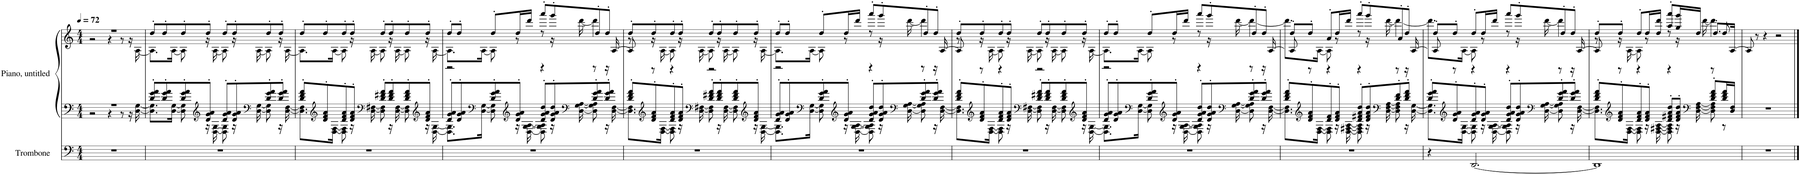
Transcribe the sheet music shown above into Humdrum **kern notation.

**kern	**kern	**kern
*part2	*part1	*part1
*staff3	*staff2	*staff1
*I"Trombone	*I"Piano, untitled	*
*I'Tbn.	*I'Pno.	*
*clefF4	*clefF4	*clefG2
*k[]	*k[]	*k[]
*M4/4	*M4/4	*M4/4
*MM72	*MM72	*MM72
=1	=1	=1
*	*^	*^
1r	1r	2r	1r	2r
.	.	4r	.	4r
.	.	8r	.	8r
.	.	16r	.	16r
.	.	[16D\ [16G\	.	[16A\
=2	=2	=2	=2	=2
1r	8d/' 8g/' 8a/'L	8.D\] 8.G\]L	8dd'/L	8.A\L]
.	8d/' 8g/' 8a/'	.	8dd'/	.
.	.	[16D\ [16G\Jk	.	[16A\Jk
.	8d/' 8g/' 8a/'	8D\] 8G\]	8dd'/	8A\]
*	*clefG2	*	*	*
.	8d/' 8g/' 8a/'J	16r	8dd'/J	16r
.	.	[16D\ [16G\	.	[16A\
.	8d/' 8g/' 8a/'L	8D\] 8G\]	8dd'/L	8A\]
.	8d/' 8g/' 8a/'	16r	8dd'/	16r
*	*clefF4	*	*	*
.	.	[16D\ [16G\	.	[16A\
.	8d/' 8g/' 8a/'	8D\] 8G\]	8dd'/	8A\]
.	8d/' 8g/' 8a/'J	16r	8dd'/J	16r
.	.	[16D\ [16F\	.	[16A\
=3	=3	=3	=3	=3
1r	8d/' 8f/' 8a/'L	8.D\] 8.F\]L	8dd'/L	8.A\L]
*	*clefG2	*	*	*
.	8d/' 8f/' 8a/'	.	8dd'/	.
.	.	[16D\ [16F\Jk	.	[16A\Jk
.	8d/' 8f/' 8a/'	8D\] 8F\]	8dd'/	8A\]
.	8d/' 8f/' 8a/'J	16r	8dd'/J	16r
*	*clefF4	*	*	*
.	.	[16D\ [16F#X\	.	[16A\
.	8d/' 8f#X/' 8a/'L	8D\] 8F#\]	8dd'/L	8A\]
.	8d/' 8f#/' 8a/'	16r	8dd'/	16r
.	.	[16D\ [16F#\	.	[16A\
.	8d/' 8f#/' 8a/'	8D\] 8F#\]	8dd'/	8A\]
*	*clefG2	*	*	*
.	8d/' 8f#/' 8a/'J	16r	8dd'/J	16r
.	.	[16D\ [16G\	.	[16A\
=4	=4	=4	=4	=4
*	*	*	*	*^
1r	8d/' 8g/' 8a/'L	8.D\] 8.G\]L	8dd'/L	8.A\L]	2r
.	8d/' 8g/' 8a/'	.	8dd'/J	.	.
*	*clefF4	*	*	*	*
.	.	[16D\ [16G\Jk	.	[16A\Jk	.
.	8d/' 8g/' 8a/'	8D\] 8G\]	8dd'/L	8A\]	.
*	*clefG2	*	*	*	*
.	8d/' 8g/' 8a/'J	16r	16dd/L	8r	.
.	.	[16D\ [16G\ [16A\	16ddd/JJ	.	.
.	8d/' 8g/' 8a/' 8dd/'L	8D\] 8G\] 8A\]	8aaa'/L	8r	4r
.	8d/' 8g/' 8a/' 8dd/'	16r	8ggg'/	16r	.
*	*clefF4	*	*	*	*
.	.	[16D\ [16G\ [16A\	.	[16ddd\	.
.	8d/' 8g/' 8a/'	8D\] 8G\] 8A\]	8dd'/	4ddd\]	8r
.	8d/' 8g/' 8a/'J	16r	8dd'/J	.	16r
.	.	[16D\ [16F\	.	.	[16A/
=5	=5	=5	=5	=5	=5
1r	8d/' 8f/' 8a/'L	8.D\] 8.F\]L	8dd'/L	8r	8A/]
*	*clefG2	*	*	*	*
.	8d/' 8f/' 8a/'	.	8dd'/	16r	8r
.	.	[16D\ [16F\Jk	.	[16A\	.
.	8d/' 8f/' 8a/'	8D\] 8F\]	8dd'/	8A\]	4r
.	8d/' 8f/' 8a/'J	16r	8dd'/J	16r	.
*	*clefF4	*	*	*	*
.	.	[16D\ [16F#X\	.	[16A\	.
.	8d/' 8f#X/' 8a/'L	8D\] 8F#\]	8dd'/L	8A\]	2r
.	8d/' 8f#/' 8a/'	16r	8dd'/	16r	.
.	.	[16D\ [16F#\	.	[16A\	.
.	8d/' 8f#/' 8a/'	8D\] 8F#\]	8dd'/	8A\]	.
*	*clefG2	*	*	*	*
.	8d/' 8f#/' 8a/'J	16r	8dd'/J	16r	.
.	.	[16D\ [16G\	.	[16A\	.
=6	=6	=6	=6	=6	=6
1r	8d/' 8g/' 8a/'L	8.D\] 8.G\]L	8dd'/L	8.A\L]	2r
.	8d/' 8g/' 8a/'	.	8dd'/J	.	.
*	*clefF4	*	*	*	*
.	.	[16D\ [16G\Jk	.	[16A\Jk	.
.	8d/' 8g/' 8a/'	8D\] 8G\]	8dd'/L	8A\]	.
*	*clefG2	*	*	*	*
.	8d/' 8g/' 8a/'J	16r	16dd/L	8r	.
.	.	[16D\ [16G\ [16A\	16ddd/JJ	.	.
.	8d/' 8g/' 8a/' 8dd/'L	8D\] 8G\] 8A\]	8aaa'/L	8r	4r
.	8d/' 8g/' 8a/' 8dd/'	16r	8ggg'/	16r	.
*	*clefF4	*	*	*	*
.	.	[16D\ [16G\ [16A\	.	[16ddd\	.
.	8d/' 8g/' 8a/'	8D\] 8G\] 8A\]	8dd'/	4ddd\]	8r
.	8d/' 8g/' 8a/'J	16r	8dd'/J	.	16r
.	.	[16D\ [16F\	.	.	[16A/
=7	=7	=7	=7	=7	=7
1r	8d/' 8f/' 8a/'L	8.D\] 8.F\]L	8dd'/L	8r	8A/]
*	*clefG2	*	*	*	*
.	8d/' 8f/' 8a/'	.	8dd'/	16r	8r
.	.	[16D\ [16F\Jk	.	[16A\	.
.	8d/' 8f/' 8a/'	8D\] 8F\]	8dd'/	8A\]	4r
.	8d/' 8f/' 8a/'J	16r	8dd'/J	16r	.
*	*clefF4	*	*	*	*
.	.	[16D\ [16F#X\	.	[16A\	.
.	8d/' 8f#X/' 8a/'L	8D\] 8F#\]	8dd'/L	8A\]	2r
.	8d/' 8f#/' 8a/'	16r	8dd'/	16r	.
.	.	[16D\ [16F#\	.	[16A\	.
.	8d/' 8f#/' 8a/'	8D\] 8F#\]	8dd'/	8A\]	.
*	*clefG2	*	*	*	*
.	8d/' 8f#/' 8a/'J	16r	8dd'/J	16r	.
.	.	[16D\ [16G\	.	[16A\	.
=8	=8	=8	=8	=8	=8
1r	8d/' 8g/' 8a/'L	8.D\] 8.G\]L	8dd'/L	8.A\L]	2r
.	8d/' 8g/' 8a/'	.	8dd'/J	.	.
*	*clefF4	*	*	*	*
.	.	[16D\ [16G\Jk	.	[16A\Jk	.
.	8d/' 8g/' 8a/'	8D\] 8G\]	8dd'/L	8A\]	.
*	*clefG2	*	*	*	*
.	8d/' 8g/' 8a/'J	16r	16dd/L	8r	.
.	.	[16D\ [16G\ [16A\	16ddd/JJ	.	.
.	8d/' 8g/' 8a/' 8dd/'L	8D\] 8G\] 8A\]	8aaa/L	8r	4r
.	8d/' 8g/' 8a/' 8dd/'	16r	8ggg'/	16r	.
*	*clefF4	*	*	*	*
.	.	[16D\ [16G\ [16A\	.	[16ddd\	.
.	8d/' 8g/' 8a/'	8D\] 8G\] 8A\]	8dd'/	4ddd\_	8r
.	8d/' 8g/' 8a/'J	16r	8dd'/J	.	16r
.	.	[16D\ [16F\	.	.	[16A/
=9	=9	=9	=9	=9	=9
1r	8d/' 8f/' 8a/'L	8.D\] 8.F\]L	8dd'/L	8.ddd\L]	8A/]
*	*clefG2	*	*	*	*
.	8d/' 8f/' 8a/'	.	8dd'/J	.	8r
.	.	[16D\ [16F\Jk	.	[16A\Jk	.
.	8d/' 8f/'	8D\] 8F\]	8a'/L	8A\]	4r
.	8d/' 8f/' 8a/'J	16r	16dd/L	8r	.
.	.	[16D\ [16F#X\ [16A\	16ddd/JJ	.	.
.	8d/' 8f#X/' 8a/' 8dd/'L	8D\] 8F#\] 8A\]	8aaa'/L	8r	4r
.	8d/' 8f#/' 8a/' 8dd/'	16r	8ggg'/	16r	.
*	*clefF4	*	*	*	*
.	.	[16D\ [16F#\ [16A\	.	[16ddd\	.
.	8d/' 8f#/'	8D\] 8F#\] 8A\]	8a'/	4ddd\_	8r
.	8d/' 8f#/' 8a/'J	16r	8dd'/J	.	16r
.	.	[16D\ [16G\	.	.	[16A/
=10	=10	=10	=10	=10	=10
4r	8d/' 8g/' 8a/'L	8.D\] 8.G\]L	8dd'/L	8.ddd\L]	8A/]
*	*clefG2	*	*	*	*
.	8d/' 8g/' 8a/'	.	8dd'/J	.	8r
.	.	[16D\ [16G\Jk	.	[16A\Jk	.
[2.DD/	8d/' 8g/' 8a/'	8D\] 8G\]	8dd'/L	8A\]	4r
.	8d/' 8g/' 8a/'J	16r	16dd/L	8r	.
.	.	[16D\ [16G\ [16A\	16ddd/JJ	.	.
.	8d/' 8g/' 8a/' 8dd/'L	8D\] 8G\] 8A\]	8aaa/L	8r	4r
.	8d/' 8g/' 8a/' 8dd/'	16r	8ggg'/	16r	.
*	*clefF4	*	*	*	*
.	.	[16D\ [16G\ [16A\	.	[16ddd\	.
.	8d/' 8g/' 8a/'	8D\] 8G\] 8A\]	8dd'/	4ddd\]	8r
.	8d/' 8g/' 8a/'J	16r	8dd'/J	.	16r
.	.	[16D\ [16F\	.	.	[16A/
=11	=11	=11	=11	=11	=11
1DD]	8d/' 8f/' 8a/'L	8.D\] 8.F\]L	8dd'/L	8r	8A/]
*	*clefG2	*	*	*	*
.	8d/' 8f/' 8a/'	.	8dd'/J	16r	8r
.	.	[16D\ [16F\Jk	.	[16A\	.
.	8d/' 8f/' 8a/'	8D\] 8F\]	8dd'/L	8A\]	4r
.	8d/' 8f/' 8a/'J	16r	16dd/L	8r	.
.	.	[16D\ [16F#X\ [16A\	16dd/ 16ddd/JJ	.	.
.	8d/' 8f#X/' 8a/' 8dd/'L	8D\] 8F#\] 8A\]	8aa/' 8aaa/'L	8r	4r
.	8d/' 8f#/' 8a/' 8dd/'J	16r	16gg/ 16ggg/L	16r	.
*	*clefF4	*	*	*	*
.	.	[16D\ [16F#\ [16A\	16dd/JJ	[16ddd\	.
.	8d/' 8f#/' 8a/'L	8D\] 8F#\] 8A\]	8.dd'/L	4ddd\]	8r
.	16d/ 16f#/ 16a/L	8r	.	.	8dd/
.	16D/ 16F#/JJ	.	[16A/Jk	.	.
*	*v	*v	*	*	*
*	*	*v	*v	*v
=12	=12	=12
1r	1r	8A/]
.	.	8r
.	.	4r
.	.	2r
==	==	==
*-	*-	*-
